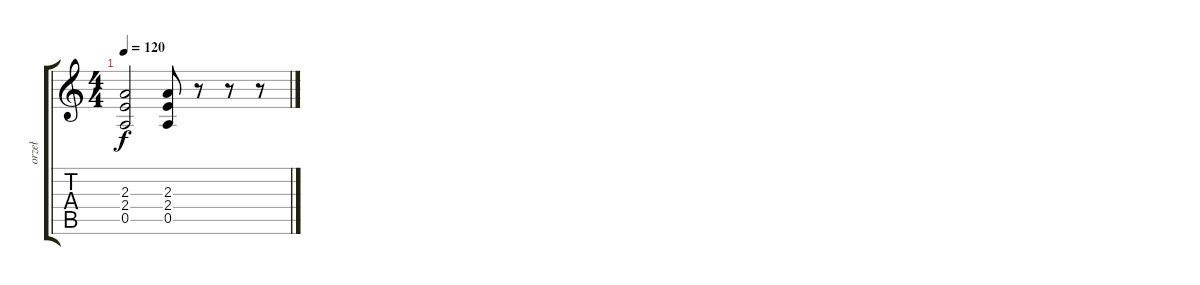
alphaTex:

\track ("orzeł" "orzeł") {instrument overdrivenguitar}
\staff {score tabs}
\tuning (E4 B3 G3 D3 A2 E2) {hide}
\ts (4 4)
\tempo 120
\clef g2
\ks c
(2.3 2.4 0.5).2{dy f} (2.3 2.4 0.5).8 r.8 r.8 r.8
